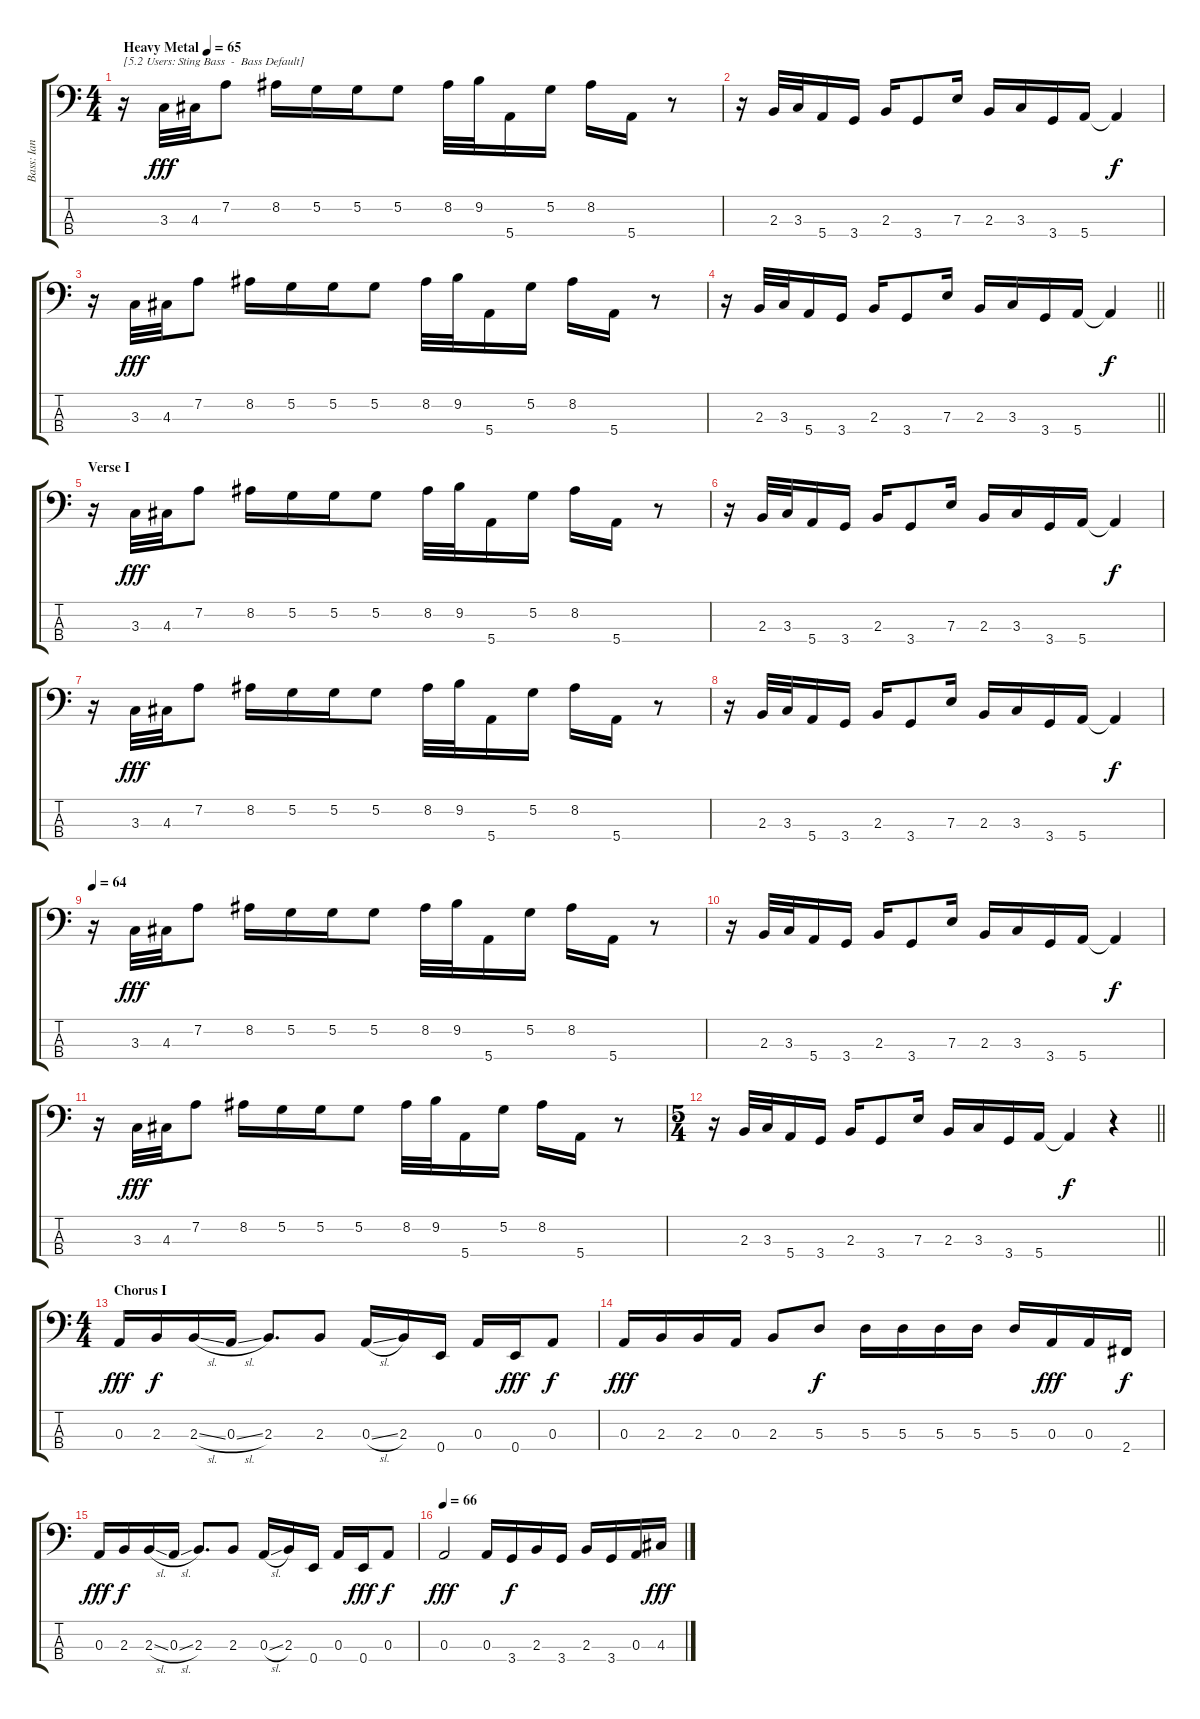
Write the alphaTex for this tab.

\track ("Bass: Ian" "Bass: Ian") {instrument electricbassfinger}
\staff {score tabs}
\tuning (G2 D2 A1 E1) {hide}
\ts (4 4)
\tempo (65 "Heavy Metal")
\clef f4
\ks c
r.16{txt "[5.2 Users: Sting Bass  -  Bass Default]" dy fff instrument electricbassfinger} 3.3.32 4.3.32 7.2.8 8.2.16 5.2.16 5.2.16 5.2.8 8.2.32 9.2.32 5.4.16 5.2.16 8.2.16 5.4.16 r.8 |
r.16 2.3.32 3.3.32 5.4.16 3.4.16 2.3.16 3.4.8 7.3.16 2.3.16 3.3.16 3.4.16 5.4.16 5.4{t}.4{dy f} |
r.16 3.3.32{dy fff} 4.3.32 7.2.8 8.2.16 5.2.16 5.2.16 5.2.8 8.2.32 9.2.32 5.4.16 5.2.16 8.2.16 5.4.16 r.8 |
\barLineRight lightlight
r.16 2.3.32 3.3.32 5.4.16 3.4.16 2.3.16 3.4.8 7.3.16 2.3.16 3.3.16 3.4.16 5.4.16 5.4{t}.4{dy f} |
\section ("" "Verse I")
r.16 3.3.32{dy fff} 4.3.32 7.2.8 8.2.16 5.2.16 5.2.16 5.2.8 8.2.32 9.2.32 5.4.16 5.2.16 8.2.16 5.4.16 r.8 |
r.16 2.3.32 3.3.32 5.4.16 3.4.16 2.3.16 3.4.8 7.3.16 2.3.16 3.3.16 3.4.16 5.4.16 5.4{t}.4{dy f} |
r.16 3.3.32{dy fff} 4.3.32 7.2.8 8.2.16 5.2.16 5.2.16 5.2.8 8.2.32 9.2.32 5.4.16 5.2.16 8.2.16 5.4.16 r.8 |
r.16 2.3.32 3.3.32 5.4.16 3.4.16 2.3.16 3.4.8 7.3.16 2.3.16 3.3.16 3.4.16 5.4.16 5.4{t}.4{dy f} |
\tempo 64
r.16 3.3.32{dy fff} 4.3.32 7.2.8 8.2.16 5.2.16 5.2.16 5.2.8 8.2.32 9.2.32 5.4.16 5.2.16 8.2.16 5.4.16 r.8 |
r.16 2.3.32 3.3.32 5.4.16 3.4.16 2.3.16 3.4.8 7.3.16 2.3.16 3.3.16 3.4.16 5.4.16 5.4{t}.4{dy f} |
r.16 3.3.32{dy fff} 4.3.32 7.2.8 8.2.16 5.2.16 5.2.16 5.2.8 8.2.32 9.2.32 5.4.16 5.2.16 8.2.16 5.4.16 r.8 |
\ts (5 4)
\barLineRight lightlight
r.16 2.3.32 3.3.32 5.4.16 3.4.16 2.3.16 3.4.8 7.3.16 2.3.16 3.3.16 3.4.16 5.4.16 5.4{t}.4{dy f} r.4 |
\ts (4 4)
\section ("" "Chorus I")
0.3.16{dy fff} 2.3.16{dy f} 2.3{sl}.16 0.3{sl}.16 2.3.8{d} 2.3.8 0.3{sl}.16 2.3.16 0.4.16 0.3.16 0.4.16{dy fff} 0.3.8{dy f} |
0.3.16{dy fff} 2.3.16 2.3.16 0.3.16 2.3.8 5.3.8{dy f} 5.3.16 5.3.16 5.3.16 5.3.16 5.3.16 0.3.16{dy fff} 0.3.16 2.4.16{dy f} |
0.3.16{dy fff} 2.3.16{dy f} 2.3{sl}.16 0.3{sl}.16 2.3.8{d} 2.3.8 0.3{sl}.16 2.3.16 0.4.16 0.3.16 0.4.16{dy fff} 0.3.8{dy f} |
\tempo 66
0.3.2{dy fff} 0.3.16 3.4.16{dy f} 2.3.16 3.4.16 2.3.16 3.4.16 0.3.16 4.3.16{dy fff}
